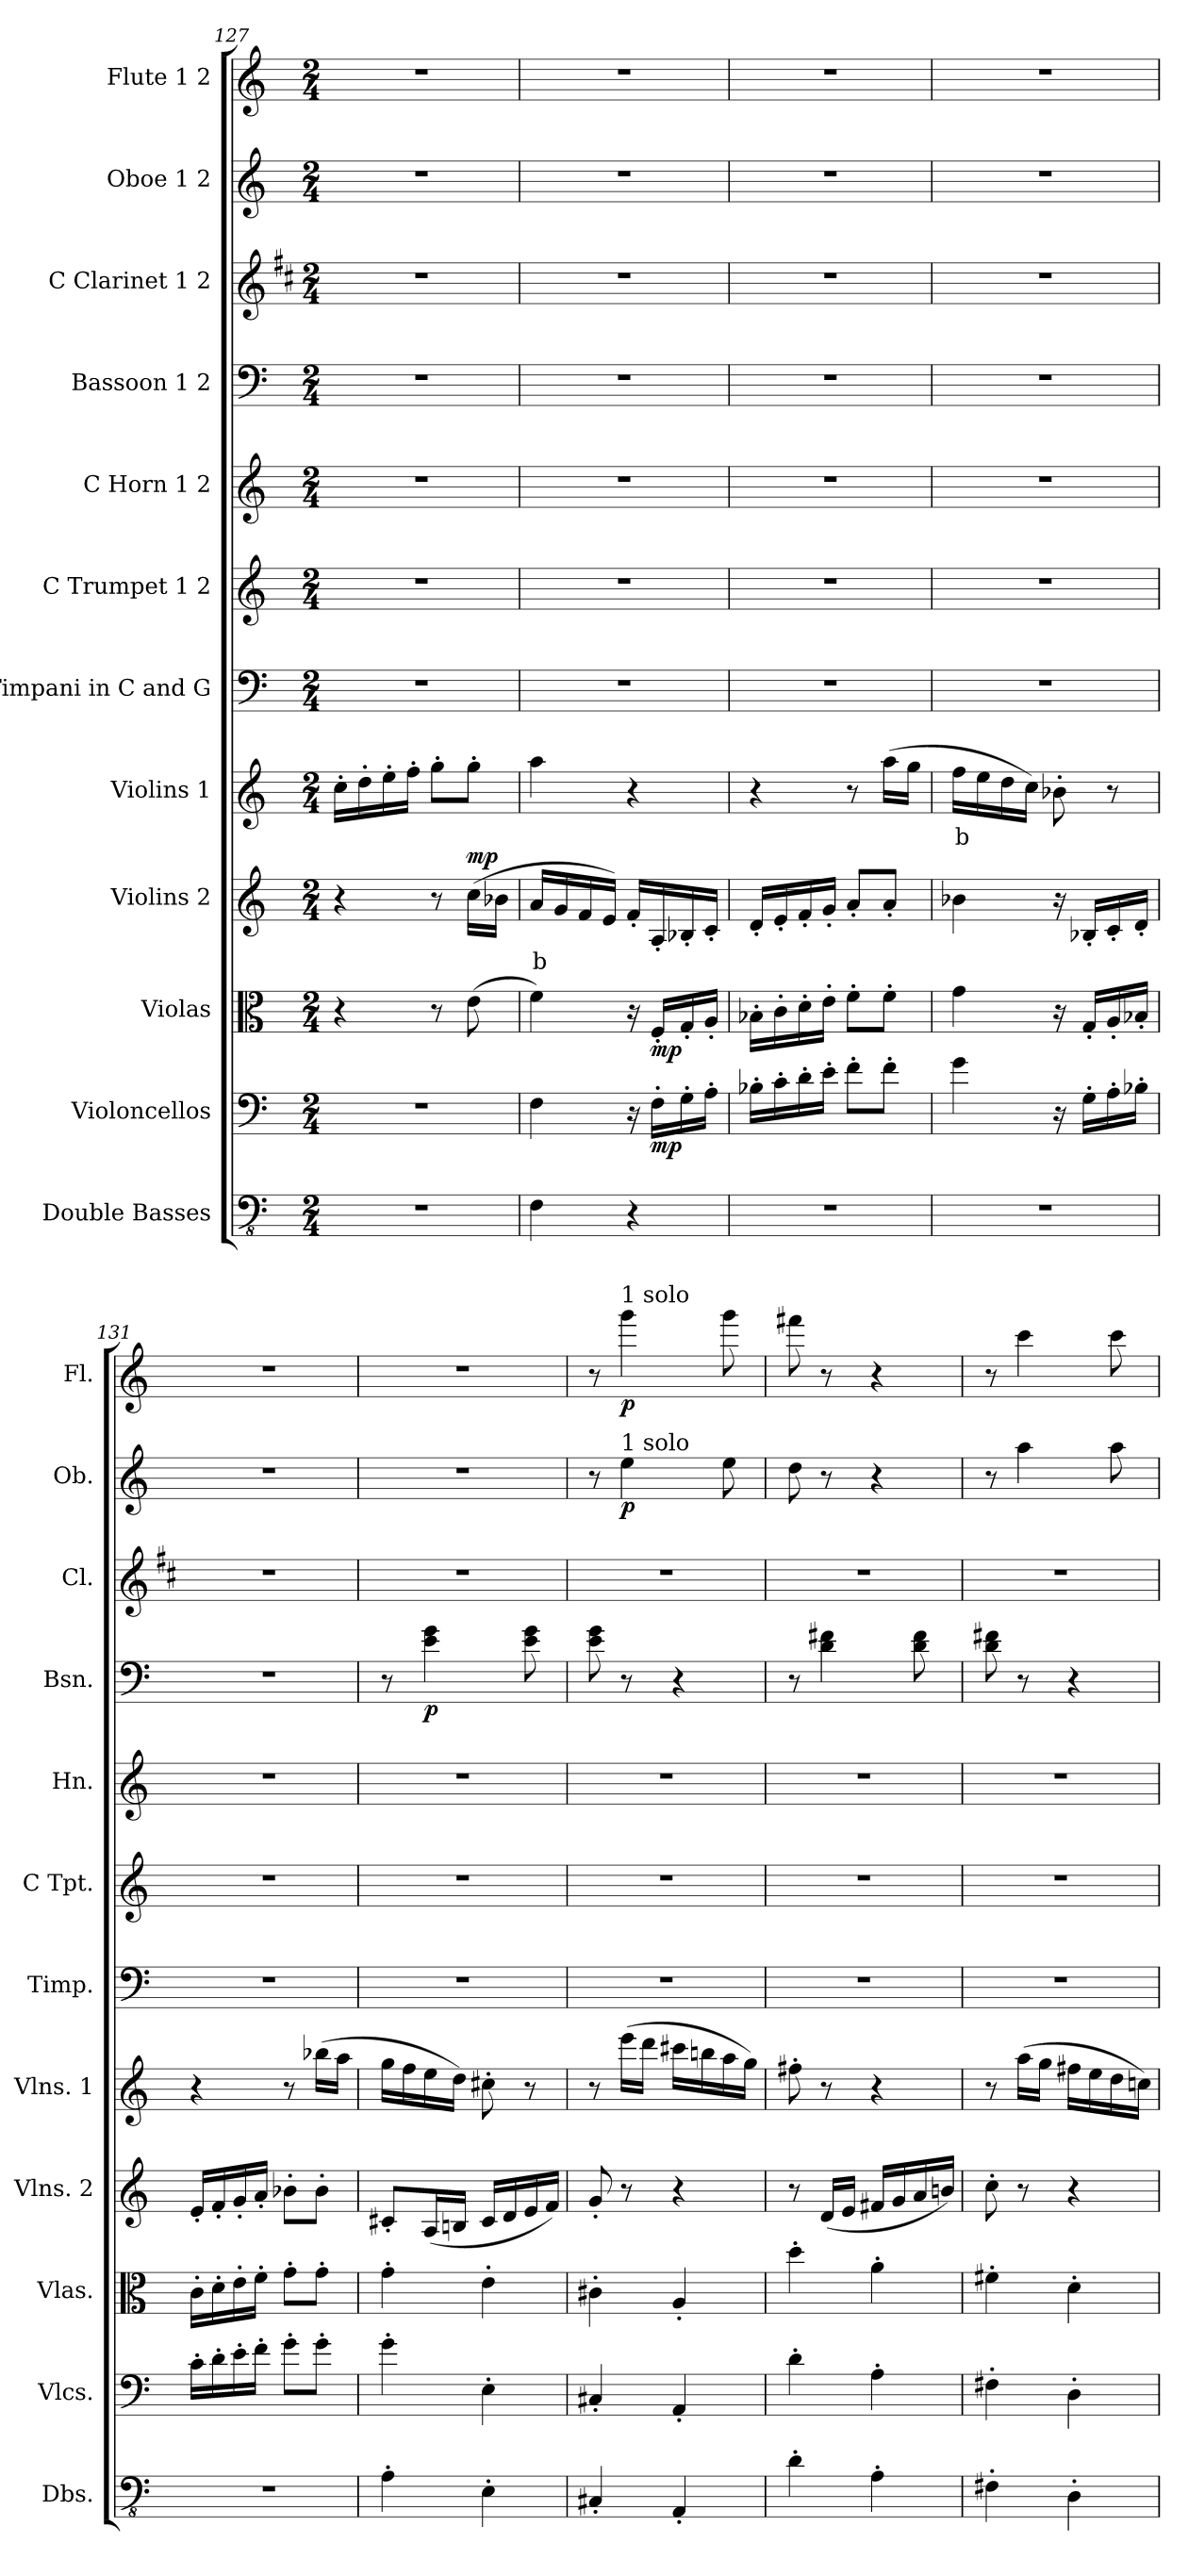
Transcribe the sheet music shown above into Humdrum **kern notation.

**kern	**kern	**dynam	**kern	**dynam	**kern	**text	**dynam	**kern	**text	**kern	**kern	**kern	**kern	**dynam	**kern	**kern	**dynam	**kern	**dynam
*part12	*part11	*part11	*part10	*part10	*part9	*part9	*part9	*part8	*part8	*part7	*part6	*part5	*part4	*part4	*part3	*part2	*part2	*part1	*part1
*staff12	*staff11	*staff11	*staff10	*staff10	*staff9	*staff9	*staff9	*staff8	*staff8	*staff7	*staff6	*staff5	*staff4	*staff4	*staff3	*staff2	*staff2	*staff1	*staff1
*I"Double Basses	*I"Violoncellos	*	*I"Violas	*	*I"Violins 2	*	*	*I"Violins 1	*	*I"Timpani in C and G	*I"C Trumpet 1 2	*I"C Horn  1 2	*I"Bassoon 1 2	*	*I"C Clarinet 1 2	*I"Oboe 1 2	*	*I"Flute 1 2	*
*I'Dbs.	*I'Vlcs.	*	*I'Vlas.	*	*I'Vlns. 2	*	*	*I'Vlns. 1	*	*I'Timp.	*I'C Tpt.	*I'Hn.	*I'Bsn.	*	*I'Cl.	*I'Ob.	*	*I'Fl.	*
*clefFv4	*clefF4	*	*clefC3	*	*clefG2	*	*	*clefG2	*	*clefF4	*clefG2	*clefG2	*clefF4	*	*clefG2	*clefG2	*	*clefG2	*
*	*	*	*	*	*	*	*	*	*	*	*	*ITrd7c12	*	*	*ITrd1c2	*	*	*	*
*k[]	*k[]	*	*k[]	*	*k[]	*	*	*k[]	*	*k[]	*k[]	*k[]	*k[]	*	*k[]	*k[]	*	*k[]	*
*M2/4	*M2/4	*	*M2/4	*	*M2/4	*	*	*M2/4	*	*M2/4	*M2/4	*M2/4	*M2/4	*	*M2/4	*M2/4	*	*M2/4	*
=127	=127	=127	=127	=127	=127	=127	=127	=127	=127	=127	=127	=127	=127	=127	=127	=127	=127	=127	=127
2r	2r	.	4r	.	4r	.	.	16cc'\LL	.	2r	2r	2r	2r	.	2r	2r	.	2r	.
.	.	.	.	.	.	.	.	16dd'\	.	.	.	.	.	.	.	.	.	.	.
.	.	.	.	.	.	.	.	16ee'\	.	.	.	.	.	.	.	.	.	.	.
.	.	.	.	.	.	.	.	16ff'\JJ	.	.	.	.	.	.	.	.	.	.	.
.	.	.	8r	.	8r	.	.	8gg'\L	.	.	.	.	.	.	.	.	.	.	.
!	!	!	!	!	!	!	!LO:DY:b	!	!	!	!	!	!	!	!	!	!	!	!
.	.	.	(>8e\	.	(>16cc\LL	.	mp	8gg'\J	.	.	.	.	.	.	.	.	.	.	.
.	.	.	.	.	16b-X\JJ	.	.	.	.	.	.	.	.	.	.	.	.	.	.
=128	=128	=128	=128	=128	=128	=128	=128	=128	=128	=128	=128	=128	=128	=128	=128	=128	=128	=128	=128
4FF\	4F\	.	4f\)	.	16a/LL	b	.	4aa\	.	2r	2r	2r	2r	.	2r	2r	.	2r	.
.	.	.	.	.	16g/	.	.	.	.	.	.	.	.	.	.	.	.	.	.
.	.	.	.	.	16f/	.	.	.	.	.	.	.	.	.	.	.	.	.	.
.	.	.	.	.	16e/JJ)	.	.	.	.	.	.	.	.	.	.	.	.	.	.
4r	16r	.	16r	.	16f'/LL	.	.	4r	.	.	.	.	.	.	.	.	.	.	.
!	!	!LO:DY:b	!	!LO:DY:b	!	!	!	!	!	!	!	!	!	!	!	!	!	!	!
.	16F'\LL	mp	16F'/LL	mp	16A'/	.	.	.	.	.	.	.	.	.	.	.	.	.	.
.	16G'\	.	16G'/	.	16B-X'/	.	.	.	.	.	.	.	.	.	.	.	.	.	.
.	16A'\JJ	.	16A'/JJ	.	16c'/JJ	.	.	.	.	.	.	.	.	.	.	.	.	.	.
=129	=129	=129	=129	=129	=129	=129	=129	=129	=129	=129	=129	=129	=129	=129	=129	=129	=129	=129	=129
2r	16B-X'\LL	.	16B-X'\LL	.	16d'/LL	.	.	4r	.	2r	2r	2r	2r	.	2r	2r	.	2r	.
.	16c'\	.	16c'\	.	16e'/	.	.	.	.	.	.	.	.	.	.	.	.	.	.
.	16d'\	.	16d'\	.	16f'/	.	.	.	.	.	.	.	.	.	.	.	.	.	.
.	16e'\JJ	.	16e'\JJ	.	16g'/JJ	.	.	.	.	.	.	.	.	.	.	.	.	.	.
.	8f'\L	.	8f'\L	.	8a'/L	.	.	8r	.	.	.	.	.	.	.	.	.	.	.
.	8f'\J	.	8f'\J	.	8a'/J	.	.	(>16aa\LL	.	.	.	.	.	.	.	.	.	.	.
.	.	.	.	.	.	.	.	16gg\JJ	.	.	.	.	.	.	.	.	.	.	.
=130	=130	=130	=130	=130	=130	=130	=130	=130	=130	=130	=130	=130	=130	=130	=130	=130	=130	=130	=130
2r	4g\	.	4g\	.	4b-X\	.	.	16ff\LL	b	2r	2r	2r	2r	.	2r	2r	.	2r	.
.	.	.	.	.	.	.	.	16ee\	.	.	.	.	.	.	.	.	.	.	.
.	.	.	.	.	.	.	.	16dd\	.	.	.	.	.	.	.	.	.	.	.
.	.	.	.	.	.	.	.	16cc\JJ)	.	.	.	.	.	.	.	.	.	.	.
.	16r	.	16r	.	16r	.	.	8b-X'\	.	.	.	.	.	.	.	.	.	.	.
.	16G'\LL	.	16G'/LL	.	16B-X'/LL	.	.	.	.	.	.	.	.	.	.	.	.	.	.
.	16A'\	.	16A'/	.	16c'/	.	.	8r	.	.	.	.	.	.	.	.	.	.	.
.	16B-X'\JJ	.	16B-X'/JJ	.	16d'/JJ	.	.	.	.	.	.	.	.	.	.	.	.	.	.
=131	=131	=131	=131	=131	=131	=131	=131	=131	=131	=131	=131	=131	=131	=131	=131	=131	=131	=131	=131
2r	16c'\LL	.	16c'\LL	.	16e'/LL	.	.	4r	.	2r	2r	2r	2r	.	2r	2r	.	2r	.
.	16d'\	.	16d'\	.	16f'/	.	.	.	.	.	.	.	.	.	.	.	.	.	.
.	16e'\	.	16e'\	.	16g'/	.	.	.	.	.	.	.	.	.	.	.	.	.	.
.	16f'\JJ	.	16f'\JJ	.	16a'/JJ	.	.	.	.	.	.	.	.	.	.	.	.	.	.
.	8g'\L	.	8g'\L	.	8b-X'\L	.	.	8r	.	.	.	.	.	.	.	.	.	.	.
.	8g'\J	.	8g'\J	.	8b-'\J	.	.	(>16bb-X\LL	.	.	.	.	.	.	.	.	.	.	.
.	.	.	.	.	.	.	.	16aa\JJ	.	.	.	.	.	.	.	.	.	.	.
=132	=132	=132	=132	=132	=132	=132	=132	=132	=132	=132	=132	=132	=132	=132	=132	=132	=132	=132	=132
4AA'\	4g'\	.	4g'\	.	8c#X'/L	.	.	16gg\LL	.	2r	2r	2r	8r	.	2r	2r	.	2r	.
.	.	.	.	.	.	.	.	16ff\	.	.	.	.	.	.	.	.	.	.	.
!	!	!	!	!	!	!	!	!	!	!	!	!	!	!LO:DY:b	!	!	!	!	!
.	.	.	.	.	(<16A/L	.	.	16ee\	.	.	.	.	4e\ 4g\	p	.	.	.	.	.
.	.	.	.	.	16Bn/JJ	.	.	16dd\JJ)	.	.	.	.	.	.	.	.	.	.	.
4EE'\	4E'\	.	4e'\	.	16c#/LL	.	.	8cc#X'\	.	.	.	.	.	.	.	.	.	.	.
.	.	.	.	.	16d/	.	.	.	.	.	.	.	.	.	.	.	.	.	.
.	.	.	.	.	16e/	.	.	8r	.	.	.	.	8e\ 8g\	.	.	.	.	.	.
.	.	.	.	.	16f/JJ)	.	.	.	.	.	.	.	.	.	.	.	.	.	.
=133	=133	=133	=133	=133	=133	=133	=133	=133	=133	=133	=133	=133	=133	=133	=133	=133	=133	=133	=133
4CC#X'/	4C#X'/	.	4c#X'\	.	8g'/	.	.	8r	.	2r	2r	2r	8e\ 8g\	.	2r	8r	.	8r	.
!	!	!	!	!	!	!	!	!	!	!	!	!	!	!	!	!	!	!LO:TX:a:t=1 solo	!
!	!	!	!	!	!	!	!	!	!	!	!	!	!	!	!	!LO:TX:a:t=1 solo	!	!	!
!	!	!	!	!	!	!	!	!	!	!	!	!	!	!	!	!	!LO:DY:b	!	!LO:DY:b
.	.	.	.	.	8r	.	.	(>16eee\LL	.	.	.	.	8r	.	.	4ee\	p	4ggg\	p
.	.	.	.	.	.	.	.	16ddd\JJ	.	.	.	.	.	.	.	.	.	.	.
4AAA'/	4AA'/	.	4A'/	.	4r	.	.	16ccc#X\LL	.	.	.	.	4r	.	.	.	.	.	.
.	.	.	.	.	.	.	.	16bbn\	.	.	.	.	.	.	.	.	.	.	.
.	.	.	.	.	.	.	.	16aa\	.	.	.	.	.	.	.	8ee\	.	8ggg\	.
.	.	.	.	.	.	.	.	16gg\JJ)	.	.	.	.	.	.	.	.	.	.	.
=134	=134	=134	=134	=134	=134	=134	=134	=134	=134	=134	=134	=134	=134	=134	=134	=134	=134	=134	=134
4D'\	4d'\	.	4dd'\	.	8r	.	.	8ff#X'\	.	2r	2r	2r	8r	.	2r	8dd\	.	8fff#X\	.
.	.	.	.	.	(<16d/LL	.	.	8r	.	.	.	.	4d\ 4f#X\	.	.	8r	.	8r	.
.	.	.	.	.	16e/JJ	.	.	.	.	.	.	.	.	.	.	.	.	.	.
4AA'\	4A'\	.	4a'\	.	16f#X/LL	.	.	4r	.	.	.	.	.	.	.	4r	.	4r	.
.	.	.	.	.	16g/	.	.	.	.	.	.	.	.	.	.	.	.	.	.
.	.	.	.	.	16a/	.	.	.	.	.	.	.	8d\ 8f#\	.	.	.	.	.	.
.	.	.	.	.	16bn/JJ)	.	.	.	.	.	.	.	.	.	.	.	.	.	.
=135	=135	=135	=135	=135	=135	=135	=135	=135	=135	=135	=135	=135	=135	=135	=135	=135	=135	=135	=135
4FF#X'\	4F#X'\	.	4f#X'\	.	8cc'\	.	.	8r	.	2r	2r	2r	8d\ 8f#X\	.	2r	8r	.	8r	.
.	.	.	.	.	8r	.	.	(>16aa\LL	.	.	.	.	8r	.	.	4aa\	.	4ccc\	.
.	.	.	.	.	.	.	.	16gg\JJ	.	.	.	.	.	.	.	.	.	.	.
4DD'\	4D'\	.	4d'\	.	4r	.	.	16ff#X\LL	.	.	.	.	4r	.	.	.	.	.	.
.	.	.	.	.	.	.	.	16ee\	.	.	.	.	.	.	.	.	.	.	.
.	.	.	.	.	.	.	.	16dd\	.	.	.	.	.	.	.	8aa\	.	8ccc\	.
.	.	.	.	.	.	.	.	16ccn\JJ)	.	.	.	.	.	.	.	.	.	.	.
=	=	=	=	=	=	=	=	=	=	=	=	=	=	=	=	=	=	=	=
*-	*-	*-	*-	*-	*-	*-	*-	*-	*-	*-	*-	*-	*-	*-	*-	*-	*-	*-	*-
